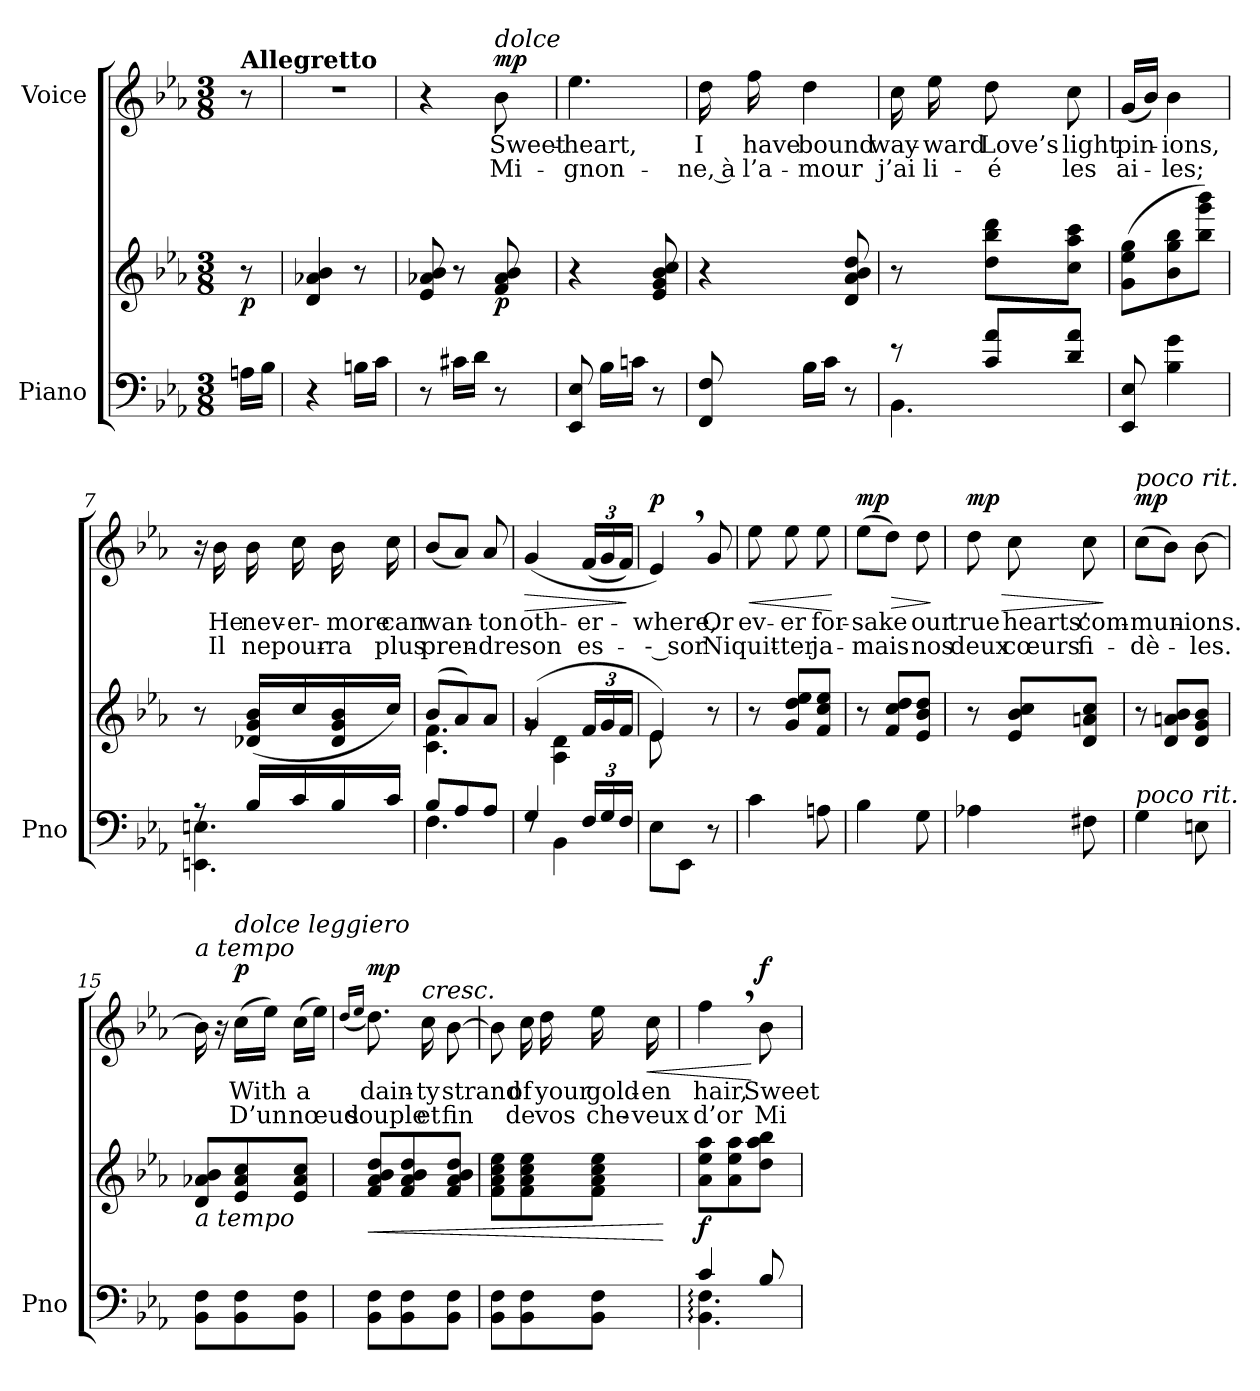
**kern	**kern	**dynam	**kern	**text	**text	**dynam
*part2	*part2	*part2	*part1	*part1	*part1	*part1
*staff3	*staff2	*staff2/3	*staff1	*staff1	*staff1	*staff1
*I"Piano	*	*	*I"Voice	*	*	*
*I'Pno	*	*	*	*	*	*
*clefF4	*clefG2	*	*clefG2	*	*	*
*k[b-e-a-]	*k[b-e-a-]	*	*k[b-e-a-]	*	*	*
*M3/8	*M3/8	*	*M3/8	*	*	*
=	=	=	=	=	=	=
!	!	!	!LO:TX:a:B:t=Allegretto	!	!	!
!	!	!LO:DY:b	!	!	!	!
16An\LL	8r	p	8r	.	.	.
16B-\JJ	.	.	.	.	.	.
=1	=1	=1	=1	=1	=1	=1
4r	4d/ 4a-X/ 4b-/	.	4.r	.	.	.
16Bn\LL	8r	.	.	.	.	.
16c\JJ	.	.	.	.	.	.
=2	=2	=2	=2	=2	=2	=2
8r	8e-/ 8a-X/ 8b-/	.	4r	.	.	.
16c#X\LL	8r	.	.	.	.	.
16d\JJ	.	.	.	.	.	.
!	!	!	!LO:TX:a:i:t=dolce	!	!	!
!	!	!LO:DY:b	!	!LO:LY:b	!LO:LY:b	!LO:DY:a
8r	8f/ 8a-/ 8b-/	p	8b-\	Sweet-	Mi-	mp
=3	=3	=3	=3	=3	=3	=3
!	!	!	!	!LO:LY:b	!LO:LY:b	!
8EE-/ 8E-/	4r	.	4.ee-\	-heart,	-gnon-	.
16B-\LL	.	.	.	.	.	.
16cn\JJ	.	.	.	.	.	.
8r	8e-/ 8g/ 8b-/ 8cc/	.	.	.	.	.
=4	=4	=4	=4	=4	=4	=4
!	!	!	!	!LO:LY:b	!LO:LY:b	!
8FF/ 8F/	4r	.	16dd\	I	ne, à	.
!	!	!	!	!LO:LY:b	!LO:LY:b	!
.	.	.	16ff\	have	l’a-	.
!	!	!	!	!LO:LY:b	!LO:LY:b	!
16B-\LL	.	.	4dd\	bound	-mour	.
16c\JJ	.	.	.	.	.	.
8r	8d/ 8a-/ 8b-/ 8dd/	.	.	.	.	.
!!LO:LB:g=z
=5	=5	=5	=5	=5	=5	=5
*^	*	*	*	*	*	*
!	!	!	!	!	!LO:LY:b	!LO:LY:b	!
8r	4.BB-\	8r	.	16cc\	way-	j’ai	.
!	!	!	!	!	!LO:LY:b	!LO:LY:b	!
.	.	.	.	16ee-\	-ward	li-	.
!	!	!	!	!	!LO:LY:b	!LO:LY:b	!
8c/ 8a-/L	.	8dd\ 8bb-\ 8ddd\L	.	8dd\	Love’s	-é	.
!	!	!	!	!	!LO:LY:b	!LO:LY:b	!
8d/ 8a-/J	.	8cc\ 8aa-\ 8ccc\J	.	8cc\	light	les	.
*v	*v	*	*	*	*	*	*
=6	=6	=6	=6	=6	=6	=6
!	!	!	!	!LO:LY:b	!LO:LY:b	!
8EE-/ 8E-/	(>8g\ 8ee-\ 8gg\L	.	(<16g/LL	pin-	ai-	.
.	.	.	16b-/JJ)	.	.	.
!	!	!	!	!LO:LY:b	!LO:LY:b	!
4B-\ 4g\	8b-\ 8gg\ 8bb-\	.	4b-\	-ions,	-les;	.
.	8bb-\ 8ggg\ 8bbb-\J)	.	.	.	.	.
=7	=7	=7	=7	=7	=7	=7
*^	*	*	*	*	*	*
8rA	4.EEn\ 4.En\	8r	.	16r	.	.	.
!	!	!	!	!	!LO:LY:b	!LO:LY:b	!
.	.	.	.	16b-\	He	Il	.
!	!	!	!	!	!LO:LY:b	!LO:LY:b	!
16B-/LL	.	(<16d-X/ 16g/ 16b-/LL	.	16b-\	nev-	ne	.
!	!	!	!	!	!LO:LY:b	!LO:LY:b	!
16c/	.	16cc/	.	16cc\	-er-	pour-	.
!	!	!	!	!	!LO:LY:b	!LO:LY:b	!
16B-/	.	16d-/ 16g/ 16b-/	.	16b-\	-more	-ra	.
!	!	!	!	!	!LO:LY:b	!LO:LY:b	!
16c/JJ	.	16cc/JJ)	.	16cc\	can	plus	.
=8	=8	=8	=8	=8	=8	=8	=8
*	*	*^	*	*	*	*	*
!	!	!	!	!	!	!LO:LY:b	!LO:LY:b	!
8B-/L	4.F\	(>8b-/L	4.c\ 4.f\	.	(<8b-/L	wan-	pren-	.
8A-/	.	8a-/)	.	.	8a-/J)	.	.	.
!	!	!	!	!	!	!LO:LY:b	!LO:LY:b	!
8A-/J	.	8a-/J	.	.	8a-/	-ton	-dre	.
=9	=9	=9	=9	=9	=9	=9	=9	=9
!	!	!	!	!	!	!LO:LY:b	!LO:LY:b	!LO:HP:b
4G/	8rF	(>4g/	8rg	.	(>4g/	oth-	son	>
.	4BB-\	.	4A-\ 4d\	.	.	.	.	.
*Xbrackettup	*	*Xbrackettup	*	*	*Xbrackettup	*	*	*
!	!	!	!	!	!	!LO:LY:b	!LO:LY:b	!
24F/LL	.	24f/LL	.	.	(<24f/LL	-er-	es-	.
24G/	.	24g/	.	.	24g/	.	.	.
24F/JJ	.	24f/JJ	.	.	24f/JJ)	.	.	.
*v	*v	*	*	*	*	*	*	*
*	*v	*v	*	*	*	*	*
.	.	.	.	.	.	]
!!LO:LB:g=z
=10	=10	=10	=10	=10	=10	=10
*^	*^	*	*	*	*	*
!	!	!	!	!	!	!LO:LY:b	!LO:LY:b	!LO:DY:a
8ryy	8E-\L	4e-/)	(>8e-\L	.	4e-,/)	-where,	-- sor	p
8G/ 8B-/J)	8EE-\J	.	4ryy	.	.	.	.	.
!	!	!	!	!	!	!LO:LY:b	!LO:LY:b	!
8ryy	8r	8r	.	.	8g/	Or	Ni	.
*	*	*v	*v	*	*	*	*	*
=11	=11	=11	=11	=11	=11	=11	=11
!	!	!	!	!	!LO:LY:b	!LO:LY:b	!LO:HP:b
*v	*v	*	*	*	*	*	*
4c\	8r	.	8ee-\	ev-	quit-	<
!	!	!	!	!LO:LY:b	!LO:LY:b	!
.	8g/ 8dd/ 8ee-/L	.	8ee-\	-er	-ter	.
!	!	!	!	!LO:LY:b	!LO:LY:b	!
8An\	8f/ 8cc/ 8ee-/J	.	8ee-\	for-	ja-	.
.	.	.	.	.	.	[
=12	=12	=12	=12	=12	=12	=12
!	!	!	!	!LO:LY:b	!LO:LY:b	!LO:HP:b
!	!	!	!	!	!	!LO:DY:n=1:a
4B-\	8r	.	(>8ee-\L	-sake	-mais	> mp
.	8f/ 8cc/ 8dd/L	.	8dd\J)	.	.	.
!	!	!	!	!LO:LY:b	!LO:LY:b	!
8G\	8e-/ 8b-/ 8dd/J	.	8dd\	our	nos	.
.	.	.	.	.	.	]
=13	=13	=13	=13	=13	=13	=13
!	!	!	!	!LO:LY:b	!LO:LY:b	!LO:HP:b
!	!	!	!	!	!	!LO:DY:n=1:a
4A-X\	8r	.	8dd\	true	deux	> mp
!	!	!	!	!LO:LY:b	!LO:LY:b	!
.	8e-/ 8b-/ 8cc/L	.	8cc\	hearts’	cœurs	.
!	!	!	!	!LO:LY:b	!LO:LY:b	!
8F#X\	8d/ 8an/ 8cc/J	.	8cc\	com-	fi-	.
.	.	.	.	.	.	]
=14	=14	=14	=14	=14	=14	=14
*	*	*	*MM88	*	*	*
!	!	!	!LO:TX:a:i:t=poco rit.	!	!	!
!LO:TX:a:i:t=poco rit.	!	!	!	!	!	!
!	!	!	!	!LO:LY:b	!LO:LY:b	!LO:DY:a
4G\	8r	.	(>8cc\L	-mun-	-dè-	mp
.	8d/ 8an/ 8b-/L	.	8b-\J)	.	.	.
!	!	!	!	!LO:LY:b	!LO:LY:b	!
8En\	8d/ 8g/ 8b-/J	.	[8b-\	-ions.	-les.	.
!!LO:LB:g=z
=15	=15	=15	=15	=15	=15	=15
*	*	*	*MM92	*	*	*
!	!	!	!LO:TX:a:i:t=a tempo	!	!	!
!	!LO:TX:b:i:t=a tempo	!	!	!	!	!
8BB-\ 8F\L	8d/ 8a-X/ 8b-/L	.	16b-\]	.	.	.
.	.	.	16r	.	.	.
!	!	!	!LO:TX:a:i:t=dolce leggiero	!	!	!
!	!	!	!	!LO:LY:b	!LO:LY:b	!LO:DY:a
8BB-\ 8F\	8e-/ 8a-/ 8cc/	.	(>16cc\LL	With	D’un	p
.	.	.	16ee-\JJ)	.	.	.
!	!	!	!	!LO:LY:b	!LO:LY:b	!
8BB-\ 8F\J	8e-/ 8a-/ 8cc/J	.	(>16cc\LL	a	nœud	.
.	.	.	16ee-\JJ)	.	.	.
=16	=16	=16	=16	=16	=16	=16
.	.	.	(<16qdd/LL	.	.	.
.	.	.	16qee-/JJ	.	.	.
!	!	!LO:HP:b	!	!LO:LY:b	!LO:LY:b	!LO:DY:a
8BB-\ 8F\L	8f/ 8a-/ 8b-/ 8dd/L	<	8.dd\)	dain-	souple	mp
8BB-\ 8F\	8f/ 8a-/ 8b-/ 8dd/	.	.	.	.	.
!	!	!	!LO:TX:a:i:t=cresc.	!	!	!
!	!	!	!	!LO:LY:b	!LO:LY:b	!
.	.	.	16cc\	-ty	et	.
!	!	!	!	!LO:LY:b	!LO:LY:b	!
8BB-\ 8F\J	8f/ 8a-/ 8b-/ 8dd/J	.	[8b-\	strand	fin	.
=17	=17	=17	=17	=17	=17	=17
8BB-\ 8F\L	8f\ 8a-\ 8cc\ 8ee-\L	.	8b-\]	.	.	.
!	!	!	!	!LO:LY:b	!LO:LY:b	!
8BB-\ 8F\	8f\ 8a-\ 8cc\ 8ee-\	.	16cc\	of	de	.
!	!	!	!	!LO:LY:b	!LO:LY:b	!
.	.	.	16dd\	your	vos	.
!	!	!	!	!LO:LY:b	!LO:LY:b	!
8BB-\ 8F\J	8f\ 8a-\ 8cc\ 8ee-\J	.	16ee-\	gold-	che-	.
!	!	!	!	!LO:LY:b	!LO:LY:b	!LO:HP:b
.	.	.	16cc\	-en	-veux	<
.	.	[	.	.	.	.
=18	=18	=18	=18	=18	=18	=18
*^	*	*	*	*	*	*
!	!	!	!LO:DY:b	!	!LO:LY:b	!LO:LY:b	!
4c/	4.BB-\: 4.F\:	8a-\ 8ee-\ 8aa-\L	f	4ff,\	hair,	d’or	.
.	.	8a-\ 8ee-\ 8aa-\	.	.	.	.	.
!	!	!	!	!	!LO:LY:b	!LO:LY:b	!LO:DY:n=1:a
8B-/	.	8dd\ 8aa-\ 8bb-\J	.	8b-\	Sweet-	Mi-	[ f
*v	*v	*	*	*	*	*	*
=	=	=	=	=	=	=
*-	*-	*-	*-	*-	*-	*-
